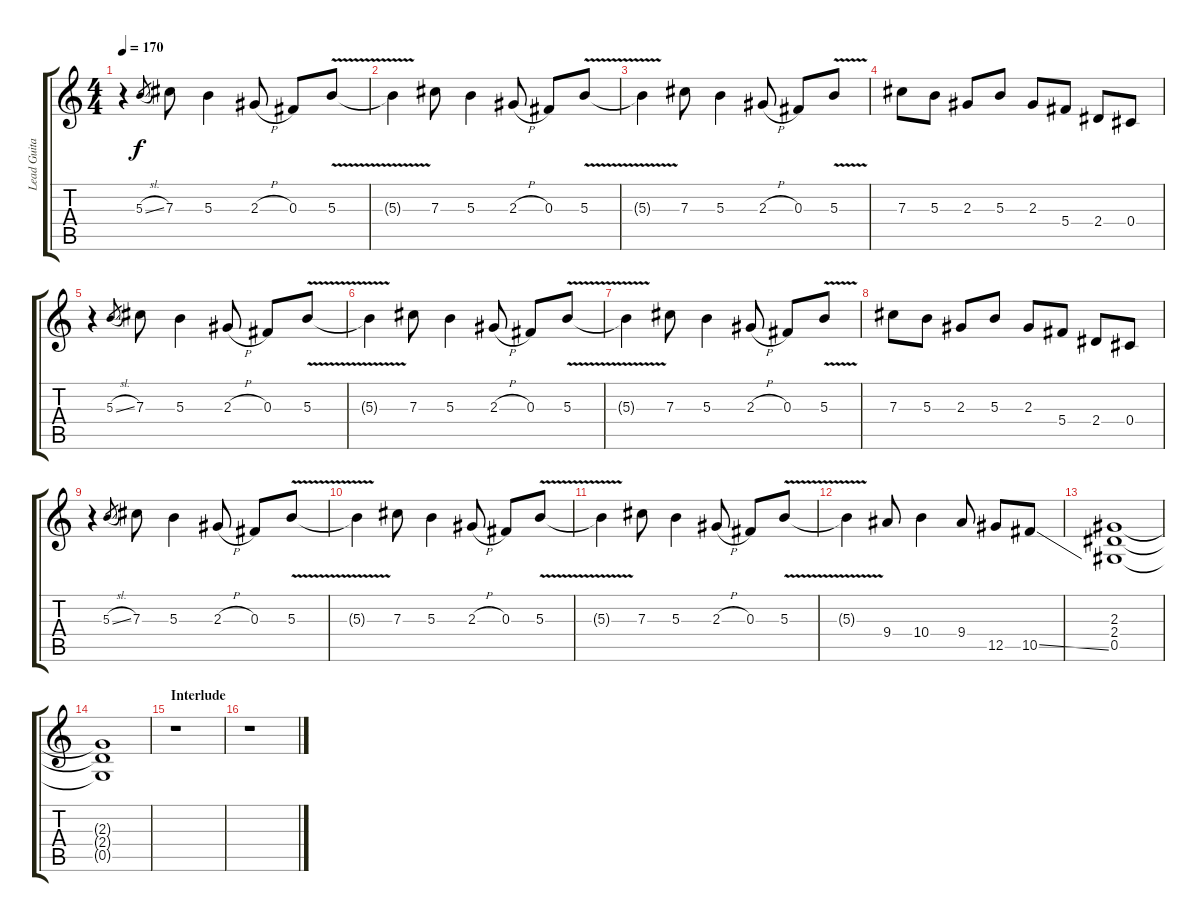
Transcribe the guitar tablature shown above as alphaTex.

\track ("Lead Guitar - Joni" "Lead Guita") {instrument overdrivenguitar}
\staff {score tabs}
\tuning (Eb4 Bb3 Gb3 Db3 Ab2 Eb2) {hide}
\ts (4 4)
\tempo 170
\clef g2
\ks c
r.4{dy f} 5.3{sl}.8{gr} 7.3.8 5.3.4 2.3{h}.8 0.3.8 5.3{v}.8 |
5.3{t}.4 7.3.8 5.3.4 2.3{h}.8 0.3.8 5.3{v}.8 |
5.3{t}.4 7.3.8 5.3.4 2.3{h}.8 0.3.8 5.3{v}.8 |
7.3.8 5.3.8 2.3.8 5.3.8 2.3.8 5.4.8 2.4.8 0.4.8 |
r.4 5.3{sl}.8{gr} 7.3.8 5.3.4 2.3{h}.8 0.3.8 5.3{v}.8 |
5.3{t}.4 7.3.8 5.3.4 2.3{h}.8 0.3.8 5.3{v}.8 |
5.3{t}.4 7.3.8 5.3.4 2.3{h}.8 0.3.8 5.3{v}.8 |
7.3.8 5.3.8 2.3.8 5.3.8 2.3.8 5.4.8 2.4.8 0.4.8 |
r.4 5.3{sl}.8{gr} 7.3.8 5.3.4 2.3{h}.8 0.3.8 5.3{v}.8 |
5.3{t}.4 7.3.8 5.3.4 2.3{h}.8 0.3.8 5.3{v}.8 |
5.3{t}.4 7.3.8 5.3.4 2.3{h}.8 0.3.8 5.3{v}.8 |
5.3{t}.4 9.4.8 10.4.4 9.4.8 12.5.8 10.5{ss}.8 |
(2.3 2.4 0.5).1 |
(2.3{t} 2.4{t} 0.5{t}).1 |
\section ("" "Interlude")
r.1 |
r.1
